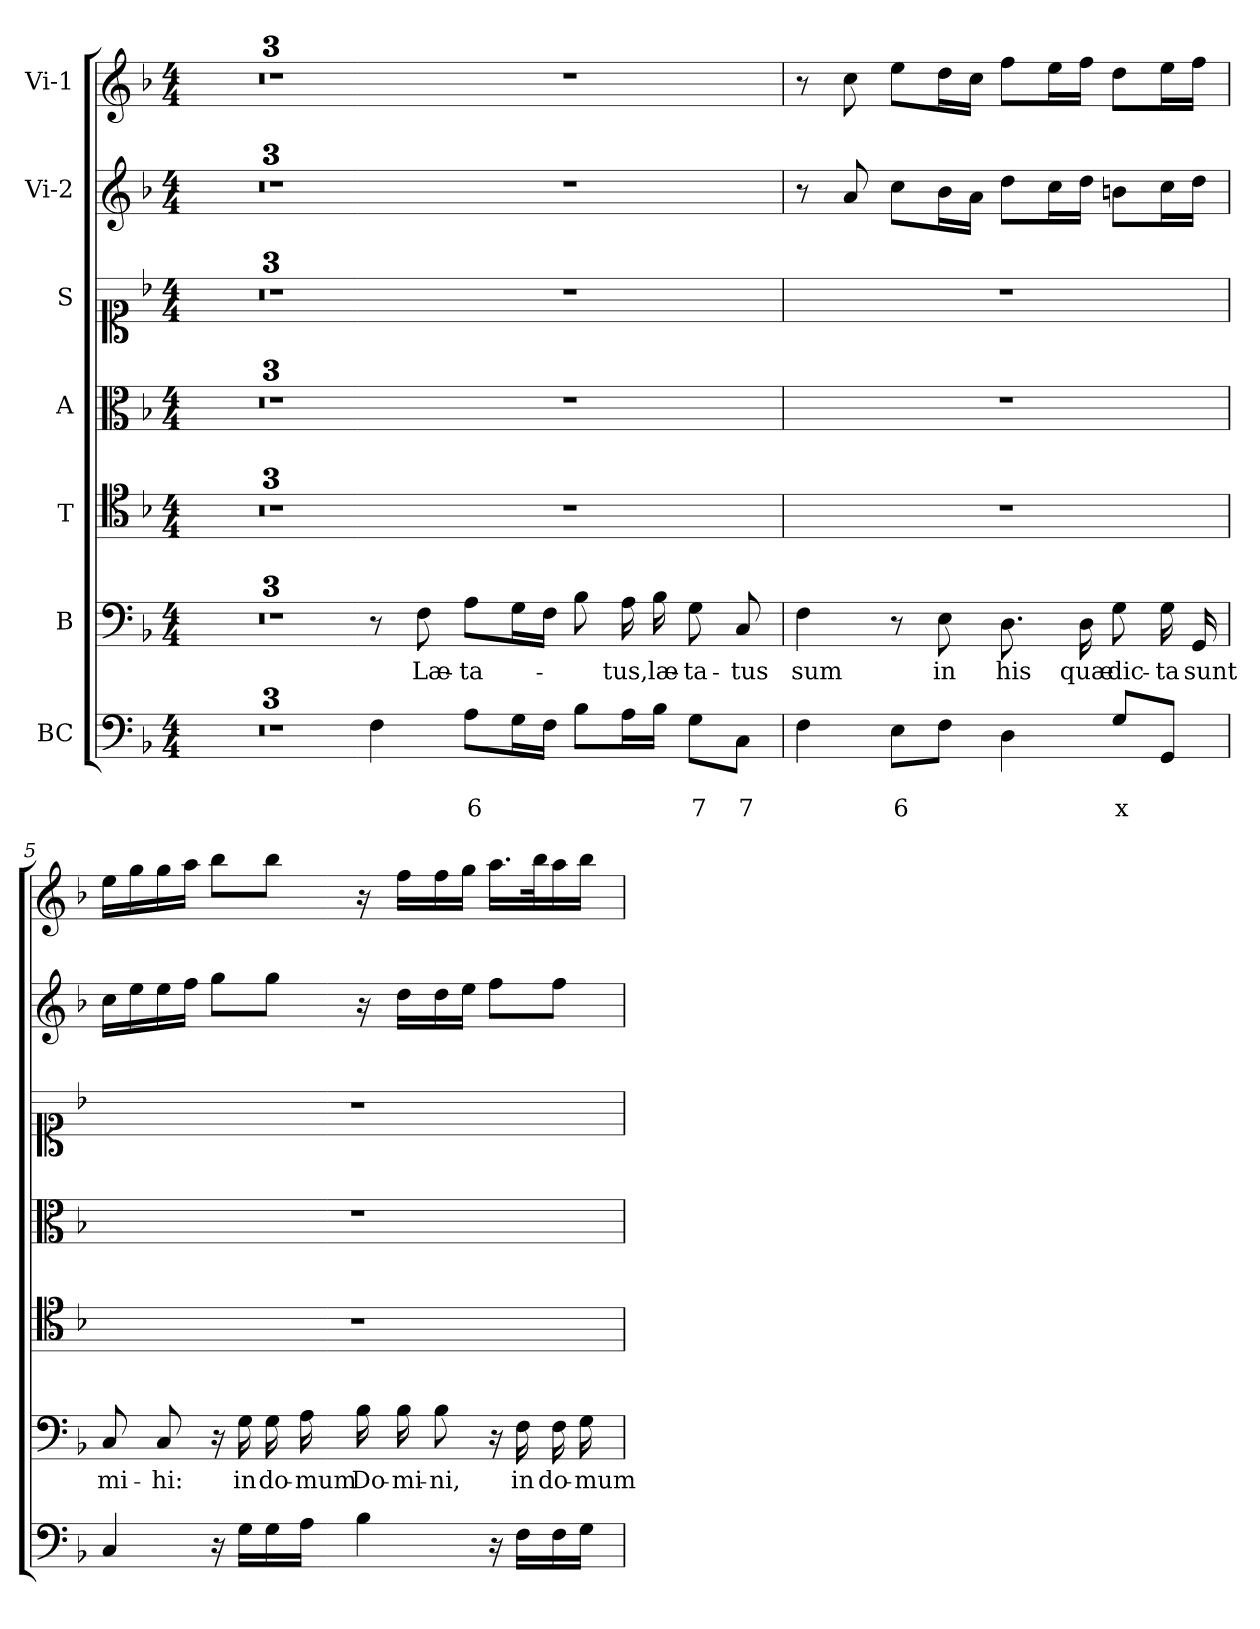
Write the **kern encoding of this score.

**kern	**text	**text	**kern	**text	**kern	**kern	**kern	**kern	**kern
*part7	*part7	*part7	*part6	*part6	*part5	*part4	*part3	*part2	*part1
*staff7	*staff7	*staff7	*staff6	*staff6	*staff5	*staff4	*staff3	*staff2	*staff1
*I"BC	*	*	*I"B	*	*I"T	*I"A	*I"S	*I"Vi-2	*I"Vi-1
*clefF4	*	*	*clefF4	*	*clefC4	*clefC3	*clefC1	*clefG2	*clefG2
*k[b-]	*	*	*k[b-]	*	*k[b-]	*k[b-]	*k[b-]	*k[b-]	*k[b-]
*F:	*	*	*F:	*	*F:	*F:	*F:	*F:	*F:
*M4/4	*	*	*M4/4	*	*M4/4	*M4/4	*M4/4	*M4/4	*M4/4
=1	=1	=1	=1	=1	=1	=1	=1	=1	=1
1ryy	.	.	1ryy	.	1ryy	1ryy	1ryy	1ryy	1ryy
=2	=2	=2	=2	=2	=2	=2	=2	=2	=2
1r	.	.	1r	.	1r	1r	1r	1r	1r
=3	=3	=3	=3	=3	=3	=3	=3	=3	=3
*	*	*	*	*	*clefGv2	*clefG2	*clefG2	*	*
1ryy	.	.	1ryy	.	1ryy	1ryy	1ryy	1ryy	1ryy
=3X1-	=3X1-	=3X1-	=3X1-	=3X1-	=3X1-	=3X1-	=3X1-	=3X1-	=3X1-
4F\	.	.	8r	.	1r	1r	1r	1r	1r
!	!	!	!	!LO:LY:b	!	!	!	!	!
.	.	.	8F\	Læ-	.	.	.	.	.
!	!	!LO:LY:b	!	!LO:LY:b	!	!	!	!	!
8A\L	.	6	8A\L	-ta-	.	.	.	.	.
16G\L	.	.	16G\L	.	.	.	.	.	.
16F\JJ	.	.	16F\JJ	.	.	.	.	.	.
8B-\L	.	.	8B-\	.	.	.	.	.	.
!	!	!	!	!LO:LY:b	!	!	!	!	!
16A\L	.	.	16A\	-tus,	.	.	.	.	.
!	!	!	!	!LO:LY:b	!	!	!	!	!
16B-\JJ	.	.	16B-\	læ-	.	.	.	.	.
!	!	!LO:LY:b	!	!LO:LY:b	!	!	!	!	!
8G\L	.	7	8G\	-ta-	.	.	.	.	.
!	!	!LO:LY:b	!	!LO:LY:b	!	!	!	!	!
8C\J	.	7	8C/	-tus	.	.	.	.	.
=4	=4	=4	=4	=4	=4	=4	=4	=4	=4
!	!	!	!	!LO:LY:b	!	!	!	!	!
4F\	.	.	4F\	sum	1r	1r	1r	8r	8r
.	.	.	.	.	.	.	.	8a/	8cc\
!	!	!LO:LY:b	!	!	!	!	!	!	!
8E\L	.	6	8r	.	.	.	.	8cc\L	8ee\L
!	!	!	!	!LO:LY:b	!	!	!	!	!
8F\J	.	.	8E\	in	.	.	.	16b-\L	16dd\L
.	.	.	.	.	.	.	.	16a\JJ	16cc\JJ
!	!	!	!	!LO:LY:b	!	!	!	!	!
4D\	.	.	8.D\	his	.	.	.	8dd\L	8ff\L
.	.	.	.	.	.	.	.	16cc\L	16ee\L
!	!	!	!	!LO:LY:b	!	!	!	!	!
.	.	.	16D\	quæ	.	.	.	16dd\JJ	16ff\JJ
!	!	!LO:LY:b	!	!LO:LY:b	!	!	!	!	!
8G/L	.	x	8G\	dic-	.	.	.	8bn\L	8dd\L
!	!	!	!	!LO:LY:b	!	!	!	!	!
8GG/J	.	.	16G\	-ta	.	.	.	16cc\L	16ee\L
!	!	!	!	!LO:LY:b	!	!	!	!	!
.	.	.	16GG/	sunt	.	.	.	16dd\JJ	16ff\JJ
=5	=5	=5	=5	=5	=5	=5	=5	=5	=5
!	!	!	!	!LO:LY:b	!	!	!	!	!
4C/	.	.	8C/	mi-	1r	1r	1r	16cc\LL	16ee\LL
.	.	.	.	.	.	.	.	16ee\	16gg\
!	!	!	!	!LO:LY:b	!	!	!	!	!
.	.	.	8C/	-hi:	.	.	.	16ee\	16gg\
.	.	.	.	.	.	.	.	16ff\JJ	16aa\JJ
16r	.	.	16r	.	.	.	.	8gg\L	8bb-\L
!	!	!	!	!LO:LY:b	!	!	!	!	!
16G\LL	.	.	16G\	in	.	.	.	.	.
!	!	!	!	!LO:LY:b	!	!	!	!	!
16G\	.	.	16G\	do-	.	.	.	8gg\J	8bb-\J
!	!	!	!	!LO:LY:b	!	!	!	!	!
16A\JJ	.	.	16A\	-mum	.	.	.	.	.
!	!	!	!	!LO:LY:b	!	!	!	!	!
4B-\	.	.	16B-\	Do-	.	.	.	16r	16r
!	!	!	!	!LO:LY:b	!	!	!	!	!
.	.	.	16B-\	-mi-	.	.	.	16dd\LL	16ff\LL
!	!	!	!	!LO:LY:b	!	!	!	!	!
.	.	.	8B-\	-ni,	.	.	.	16dd\	16ff\
.	.	.	.	.	.	.	.	16ee\JJ	16gg\JJ
16r	.	.	16r	.	.	.	.	8ff\L	16.aa\LL
!	!	!	!	!LO:LY:b	!	!	!	!	!
16F\LL	.	.	16F\	in	.	.	.	.	.
.	.	.	.	.	.	.	.	.	32bb-\k
!	!	!	!	!LO:LY:b	!	!	!	!	!
16F\	.	.	16F\	do-	.	.	.	8ff\J	16aa\
!	!	!	!	!LO:LY:b	!	!	!	!	!
16G\JJ	.	.	16G\	-mum	.	.	.	.	16bb-\JJ
=	=	=	=	=	=	=	=	=	=
*-	*-	*-	*-	*-	*-	*-	*-	*-	*-
